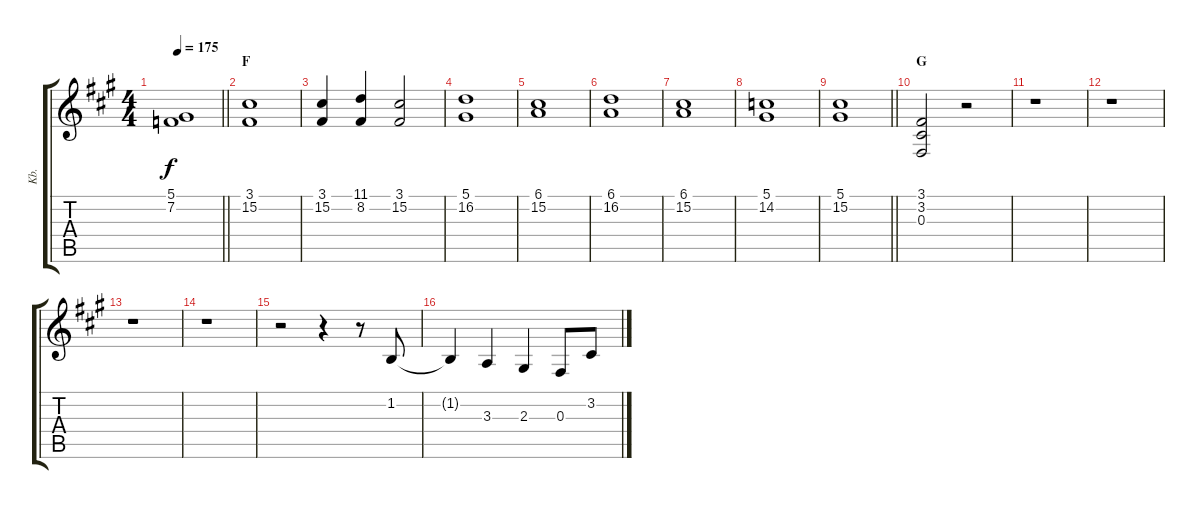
\track ("Kb." "Kb.") {instrument stringensemble1}
\staff {score tabs}
\tuning (Eb4 Bb3 Gb3 Db3 Ab2 Db2) {hide}
\ts (4 4)
\tempo 175
\clef g2
\barLineRight lightlight
\ks f#minor
(5.1 7.2).1{dy f} |
\section ("" "F")
(3.1 15.2).1 |
(3.1 15.2).4 (11.1 8.2).4 (3.1 15.2).2 |
(5.1 16.2).1 |
(6.1 15.2).1 |
(6.1 16.2).1 |
(6.1 15.2).1 |
(5.1 14.2).1 |
\barLineRight lightlight
(5.1 15.2).1 |
\section ("" "G")
(3.1 3.2 0.3).2 r.2 |
r.1 |
r.1 |
r.1 |
r.1 |
r.2 r.4 r.8 1.2.8 |
1.2{t}.4 3.3.4 2.3.4 0.3.8 3.2.8
